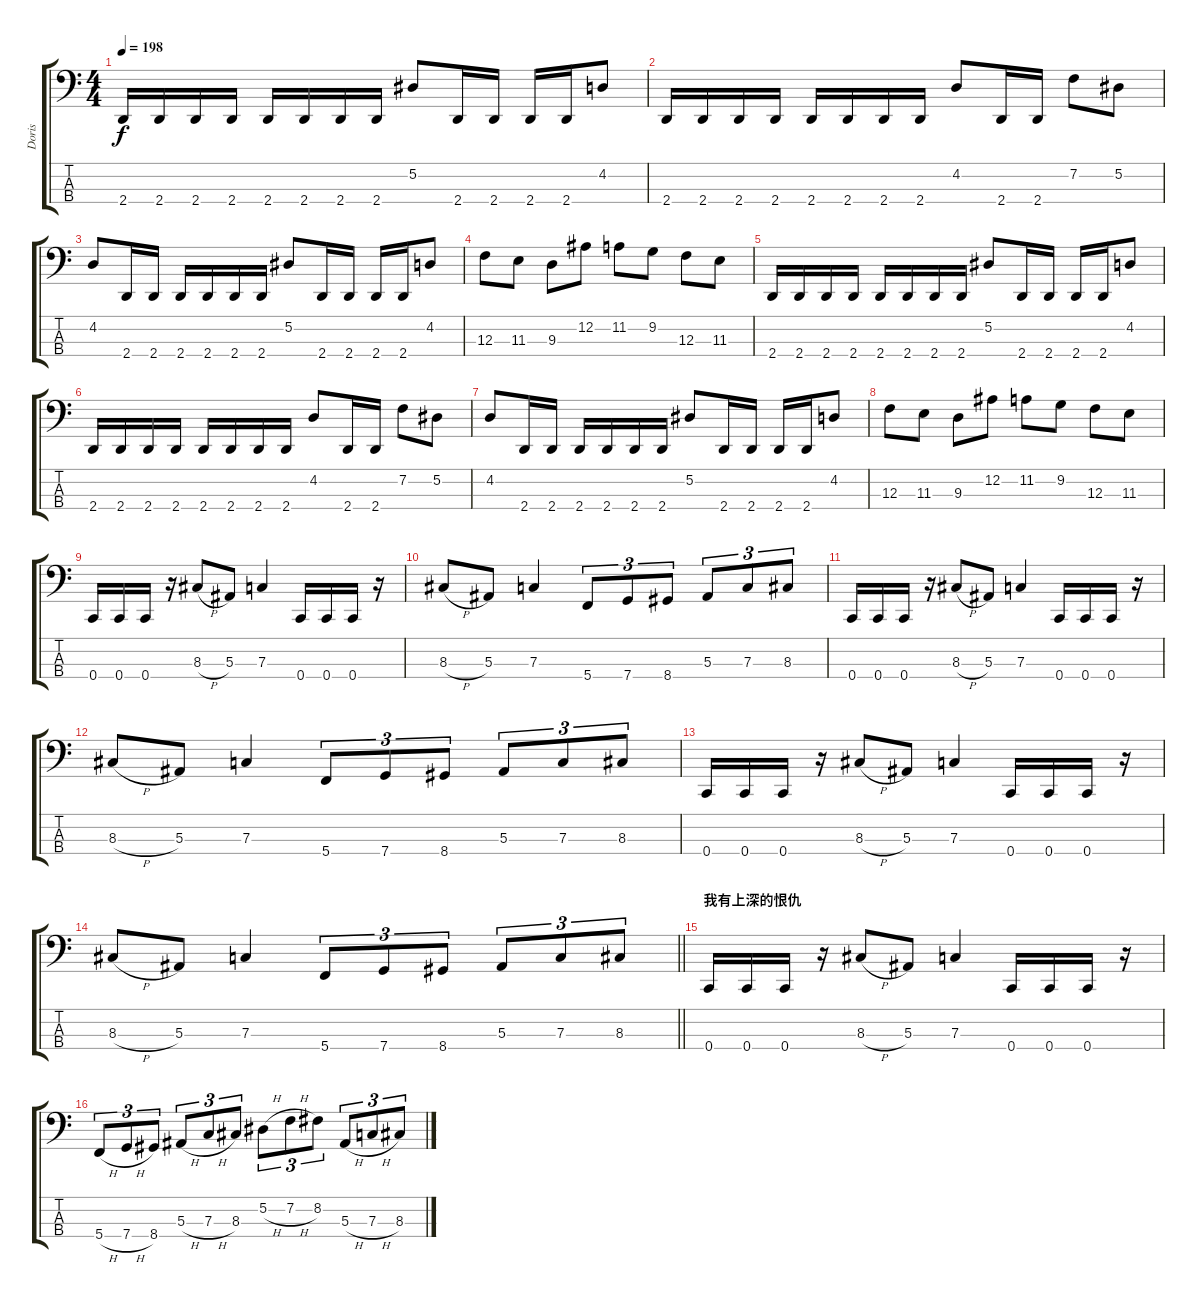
\track ("Doris" "Doris") {instrument electricbasspick}
\staff {score tabs}
\tuning (Eb2 Bb1 F1 C1) {hide}
\ts (4 4)
\tempo 198
\clef f4
\ks c
2.4.16{dy f} 2.4.16 2.4.16 2.4.16 2.4.16 2.4.16 2.4.16 2.4.16 5.2.8 2.4.16 2.4.16 2.4.16 2.4.16 4.2.8 |
2.4.16 2.4.16 2.4.16 2.4.16 2.4.16 2.4.16 2.4.16 2.4.16 4.2.8 2.4.16 2.4.16 7.2.8 5.2.8 |
4.2.8 2.4.16 2.4.16 2.4.16 2.4.16 2.4.16 2.4.16 5.2.8 2.4.16 2.4.16 2.4.16 2.4.16 4.2.8 |
12.3.8 11.3.8 9.3.8 12.2.8 11.2.8 9.2.8 12.3.8 11.3.8 |
2.4.16 2.4.16 2.4.16 2.4.16 2.4.16 2.4.16 2.4.16 2.4.16 5.2.8 2.4.16 2.4.16 2.4.16 2.4.16 4.2.8 |
2.4.16 2.4.16 2.4.16 2.4.16 2.4.16 2.4.16 2.4.16 2.4.16 4.2.8 2.4.16 2.4.16 7.2.8 5.2.8 |
4.2.8 2.4.16 2.4.16 2.4.16 2.4.16 2.4.16 2.4.16 5.2.8 2.4.16 2.4.16 2.4.16 2.4.16 4.2.8 |
12.3.8 11.3.8 9.3.8 12.2.8 11.2.8 9.2.8 12.3.8 11.3.8 |
0.4.16 0.4.16 0.4.16 r.16 8.3{h}.8 5.3.8 7.3.4 0.4.16 0.4.16 0.4.16 r.16 |
8.3{h}.8 5.3.8 7.3.4 5.4.8{tu (3 2)} 7.4.8{tu (3 2)} 8.4.8{tu (3 2)} 5.3.8{tu (3 2)} 7.3.8{tu (3 2)} 8.3.8{tu (3 2)} |
0.4.16 0.4.16 0.4.16 r.16 8.3{h}.8 5.3.8 7.3.4 0.4.16 0.4.16 0.4.16 r.16 |
8.3{h}.8 5.3.8 7.3.4 5.4.8{tu (3 2)} 7.4.8{tu (3 2)} 8.4.8{tu (3 2)} 5.3.8{tu (3 2)} 7.3.8{tu (3 2)} 8.3.8{tu (3 2)} |
0.4.16 0.4.16 0.4.16 r.16 8.3{h}.8 5.3.8 7.3.4 0.4.16 0.4.16 0.4.16 r.16 |
\barLineRight lightlight
8.3{h}.8 5.3.8 7.3.4 5.4.8{tu (3 2)} 7.4.8{tu (3 2)} 8.4.8{tu (3 2)} 5.3.8{tu (3 2)} 7.3.8{tu (3 2)} 8.3.8{tu (3 2)} |
\section ("" "我有上深的恨仇")
0.4.16 0.4.16 0.4.16 r.16 8.3{h}.8 5.3.8 7.3.4 0.4.16 0.4.16 0.4.16 r.16 |
5.4{h}.8{tu (3 2)} 7.4{h}.8{tu (3 2)} 8.4.8{tu (3 2)} 5.3{h}.8{tu (3 2)} 7.3{h}.8{tu (3 2)} 8.3.8{tu (3 2)} 5.2{h}.8{tu (3 2)} 7.2{h}.8{tu (3 2)} 8.2.8{tu (3 2)} 5.3{h}.8{tu (3 2)} 7.3{h}.8{tu (3 2)} 8.3.8{tu (3 2)}
